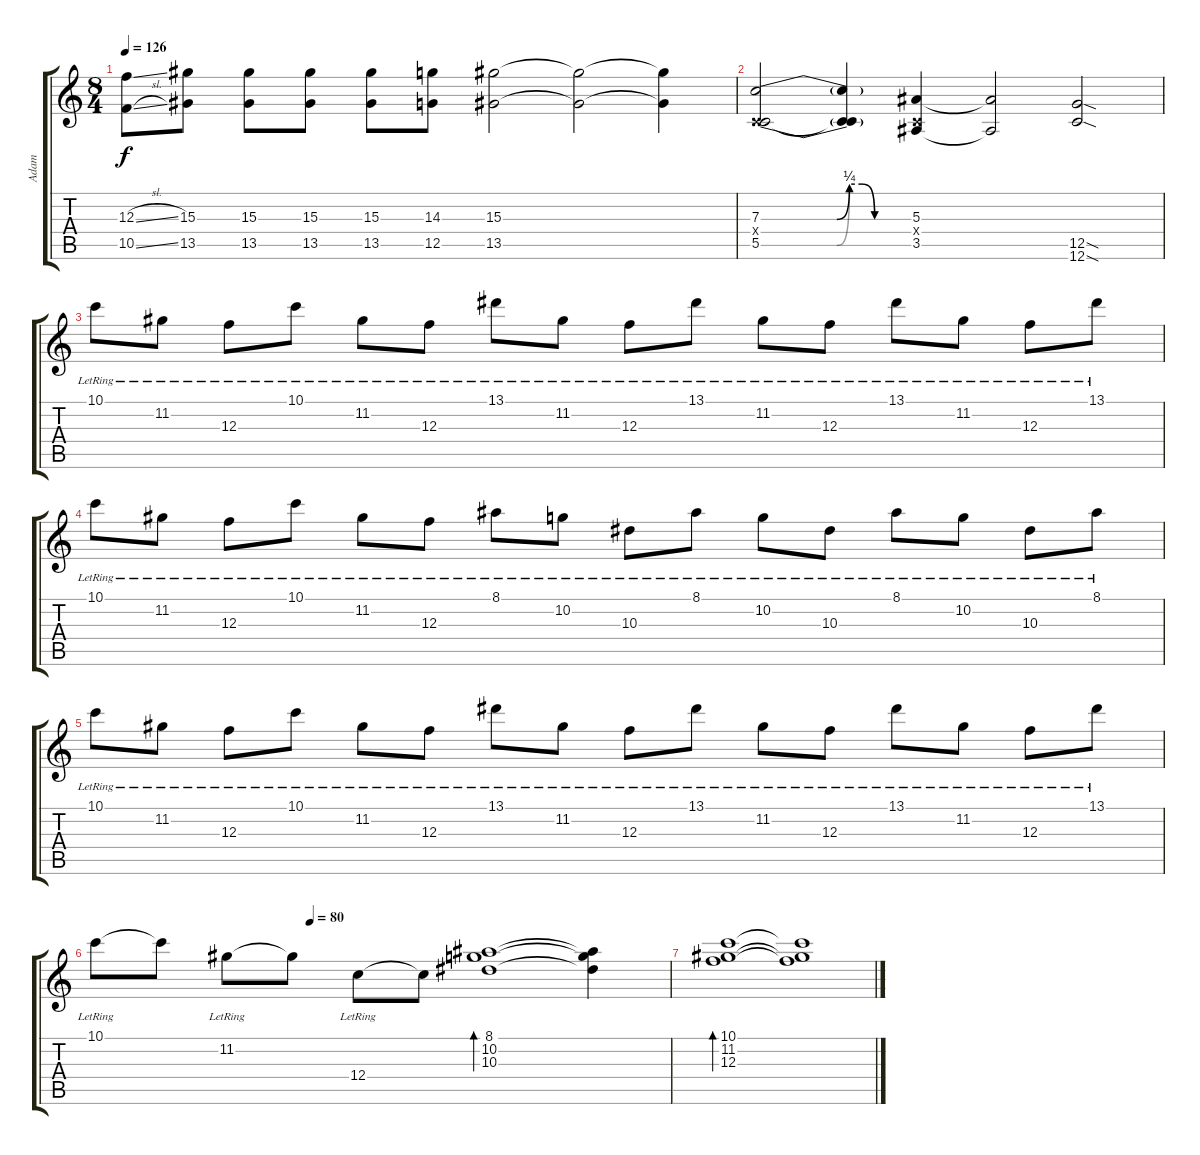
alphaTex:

\track ("Adam" "Adam") {instrument distortionguitar}
\staff {score tabs}
\tuning (D4 A3 F3 C3 G2 C2) {hide}
\ts (8 4)
\tempo 126
\clef g2
\ks c
(12.3{sl} 10.5{sl}).8{dy f} (15.3 13.5).8 (15.3 13.5).8 (15.3 13.5).8 (15.3 13.5).8 (14.3 12.5).8 (15.3 13.5).2 (15.3{t} 13.5{t}).2 (15.3{t} 13.5{t}).4 |
(7.3{be (custom 0 0 15 0 30 0 35 1 40 1 45 0 60 0)} 0.4{x} 5.5{be (custom 0 0 30 0 35 1 40 1 45 0 55 0 60 0)}).2 (7.3{t} 0.4{t} 5.5{t}).4 (5.3 0.4{x} 3.5).4 (5.3{t} 3.5{t}).2 (12.5{sod} 12.6{sod}).2 |
10.1{lr}.8{instrument electricguitarmuted} 11.2{lr}.8 12.3{lr}.8 10.1{lr}.8 11.2{lr}.8 12.3{lr}.8 13.1{lr}.8 11.2{lr}.8 12.3{lr}.8 13.1{lr}.8 11.2{lr}.8 12.3{lr}.8 13.1{lr}.8 11.2{lr}.8 12.3{lr}.8 13.1{lr}.8 |
10.1{lr}.8 11.2{lr}.8 12.3{lr}.8 10.1{lr}.8 11.2{lr}.8 12.3{lr}.8 8.1{lr}.8 10.2{lr}.8 10.3{lr}.8 8.1{lr}.8 10.2{lr}.8 10.3{lr}.8 8.1{lr}.8 10.2{lr}.8 10.3{lr}.8 8.1{lr}.8 |
10.1{lr}.8 11.2{lr}.8 12.3{lr}.8 10.1{lr}.8 11.2{lr}.8 12.3{lr}.8 13.1{lr}.8 11.2{lr}.8 12.3{lr}.8 13.1{lr}.8 11.2{lr}.8 12.3{lr}.8 13.1{lr}.8 11.2{lr}.8 12.3{lr}.8 13.1{lr}.8 |
\tempo (80 0.375)
10.1{lr}.8 10.1{t}.8 11.2{lr}.8 11.2{t}.8 12.4{lr}.8 12.4{t}.8 (8.1 10.2 10.3).1{bd 240} (8.1{t} 10.2{t} 10.3{t}).4 |
(10.1 11.2 12.3).1{bd 240} (10.1{t} 11.2{t} 12.3{t}).1
